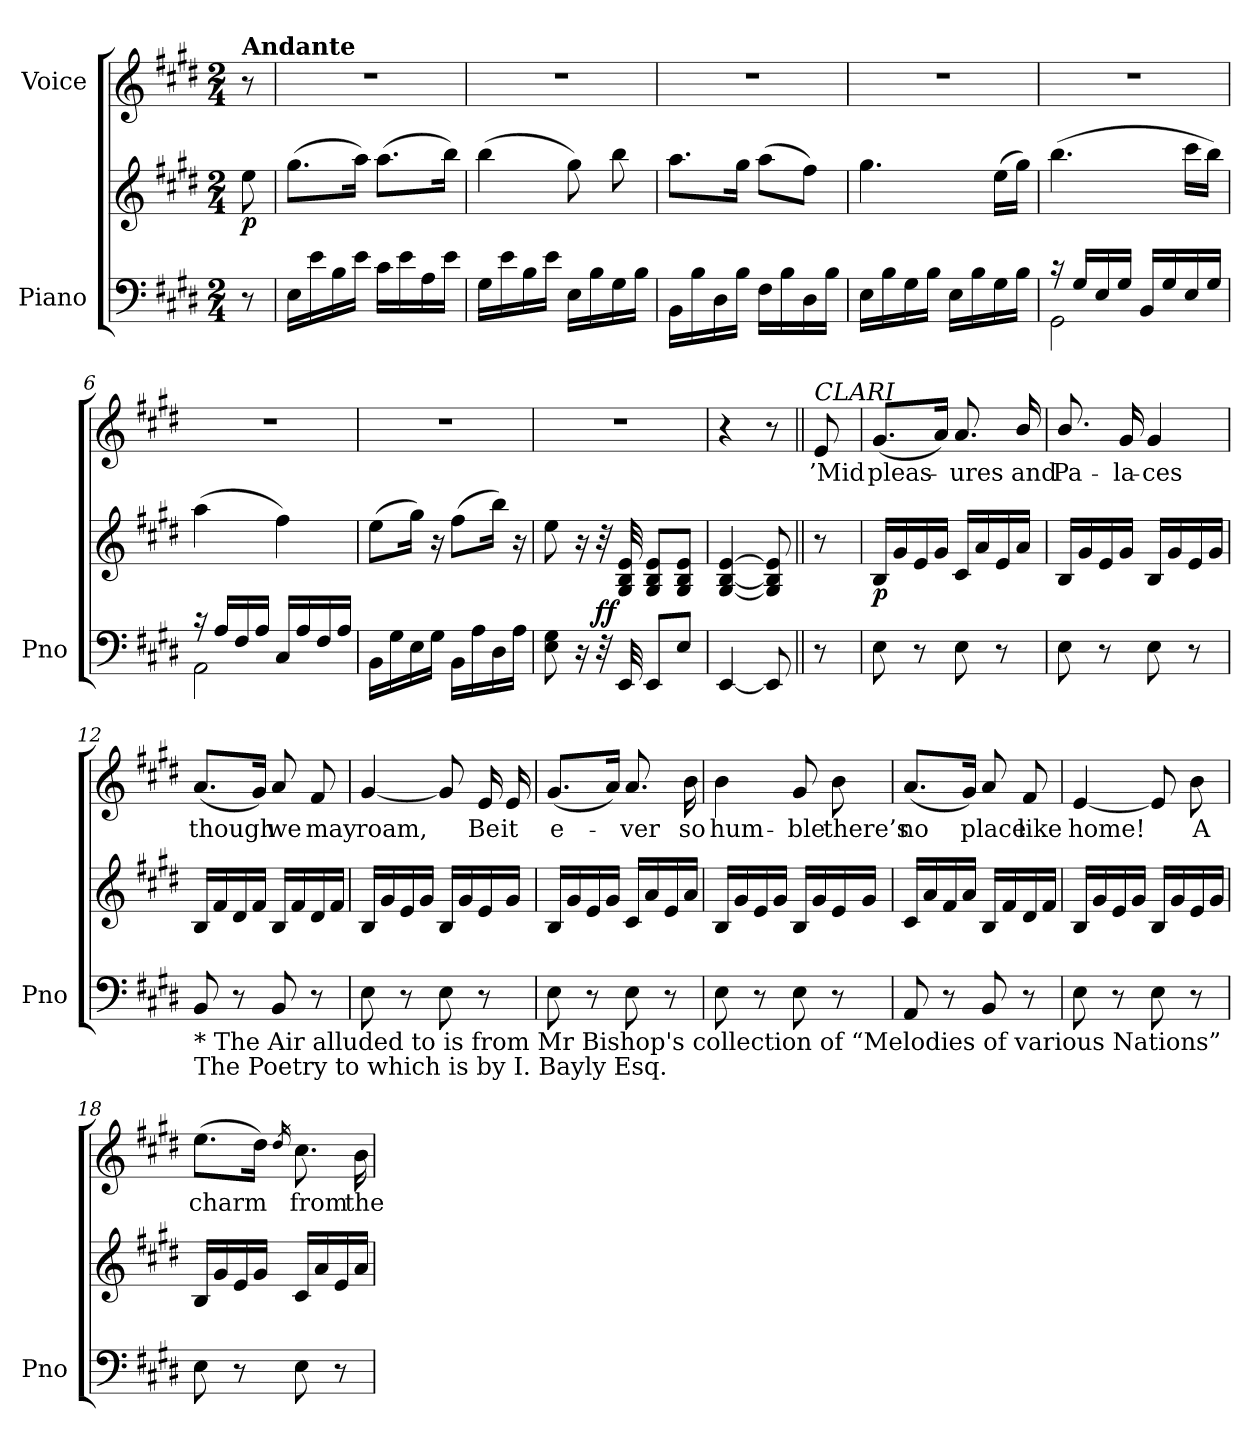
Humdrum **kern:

**kern	**kern	**dynam	**kern	**text
*part2	*part2	*part2	*part1	*part1
*staff3	*staff2	*staff2/3	*staff1	*staff1
*I"Piano	*	*	*I"Voice	*
*I'Pno	*	*	*	*
*clefF4	*clefG2	*	*clefG2	*
*k[f#c#g#d#]	*k[f#c#g#d#]	*	*k[f#c#g#d#]	*
*M2/4	*M2/4	*	*M2/4	*
=	=	=	=	=
!	!	!	!LO:TX:a:B:t=Andante	!
!	!	!LO:DY:b	!	!
8r	8ee\	p	8r	.
=1	=1	=1	=1	=1
16E\LL	(8.gg#\L	.	2r	.
16e\	.	.	.	.
16B\	.	.	.	.
16e\JJ	16aa\Jk)	.	.	.
16c#\LL	(8.aa\L	.	.	.
16e\	.	.	.	.
16A\	.	.	.	.
16e\JJ	16bb\Jk)	.	.	.
=2	=2	=2	=2	=2
16G#\LL	(4bb\	.	2r	.
16e\	.	.	.	.
16B\	.	.	.	.
16e\JJ	.	.	.	.
16E\LL	8gg#\)	.	.	.
16B\	.	.	.	.
16G#\	8bb\	.	.	.
16B\JJ	.	.	.	.
=3	=3	=3	=3	=3
16BB\LL	8.aa\L	.	2r	.
16B\	.	.	.	.
16D#\	.	.	.	.
16B\JJ	16gg#\Jk	.	.	.
16F#\LL	(8aa\L	.	.	.
16B\	.	.	.	.
16D#\	8ff#\J)	.	.	.
16B\JJ	.	.	.	.
=4	=4	=4	=4	=4
16E\LL	4.gg#\	.	2r	.
16B\	.	.	.	.
16G#\	.	.	.	.
16B\JJ	.	.	.	.
16E\LL	.	.	.	.
16B\	.	.	.	.
16G#\	(16ee\LL	.	.	.
16B\JJ	16gg#\JJ)	.	.	.
=5	=5	=5	=5	=5
*^	*	*	*	*
16r	2GG#\	(4.bb\	.	2r	.
16G#/LL	.	.	.	.	.
16E/	.	.	.	.	.
16G#/JJ	.	.	.	.	.
16BB/LL	.	.	.	.	.
16G#/	.	.	.	.	.
16E/	.	16ccc#\LL	.	.	.
16G#/JJ	.	16bb\JJ)	.	.	.
=6	=6	=6	=6	=6	=6
16r	2AA\	(4aa\	.	2r	.
16A/LL	.	.	.	.	.
16F#/	.	.	.	.	.
16A/JJ	.	.	.	.	.
16C#/LL	.	4ff#\)	.	.	.
16A/	.	.	.	.	.
16F#/	.	.	.	.	.
16A/JJ	.	.	.	.	.
*v	*v	*	*	*	*
=7	=7	=7	=7	=7
16BB\LL	(8ee\L	.	2r	.
16G#\	.	.	.	.
16E\	16gg#\Jk)	.	.	.
16G#\JJ	16r	.	.	.
16BB\LL	(8ff#\L	.	.	.
16A\	.	.	.	.
16D#\	16bb\Jk)	.	.	.
16A\JJ	16r	.	.	.
=8	=8	=8	=8	=8
8E\ 8G#\	8ee\	.	2r	.
16r	16r	.	.	.
!	!	!LO:DY:b	!	!
32r	32r	ff	.	.
32EE/	32G#/ 32B/ 32e/	.	.	.
8EE/L	8G#/ 8B/ 8e/L	.	.	.
8E/J	8G#/ 8B/ 8e/J	.	.	.
=9	=9	=9	=9	=9
[4EE/	[4G#/ [>4B/ [4e/	.	4r	.
8EE/]	8G#/] 8B/] 8e/]	.	8r	.
=9X1||	=9X1||	=9X1||	=9X1||	=9X1||
!	!	!	!LO:TX:i:t=CLARI	!
8r	8r	.	8e/	’Mid
=10	=10	=10	=10	=10
!	!	!LO:DY:b	!	!
8E\	16B/LL	p	(8.g#/L	pleas-
.	16g#/	.	.	.
8r	16e/	.	.	.
.	16g#/JJ	.	16a/Jk)	.
8E\	16c#/LL	.	8.a/	-ures
.	16a/	.	.	.
8r	16e/	.	.	.
.	16a/JJ	.	16b/	and
=11	=11	=11	=11	=11
8E\	16B/LL	.	8.b/	Pa-
.	16g#/	.	.	.
8r	16e/	.	.	.
.	16g#/JJ	.	16g#/	-la-
8E\	16B/LL	.	4g#/	-ces
.	16g#/	.	.	.
8r	16e/	.	.	.
.	16g#/JJ	.	.	.
=12	=12	=12	=12	=12
!LO:TX:b:t=* The Air alluded to is from Mr Bishop's collection of “Melodies of various Nations”	!	!	!	!
!LO:TX:b:t=The Poetry to which is by I. Bayly Esq.	!	!	!	!
8BB/	16B/LL	.	(8.a/L	though
.	16f#/	.	.	.
8r	16d#/	.	.	.
.	16f#/JJ	.	16g#/Jk)	.
8BB/	16B/LL	.	8a/	we
.	16f#/	.	.	.
8r	16d#/	.	8f#/	may
.	16f#/JJ	.	.	.
=13	=13	=13	=13	=13
8E\	16B/LL	.	[4g#/	roam,
.	16g#/	.	.	.
8r	16e/	.	.	.
.	16g#/JJ	.	.	.
8E\	16B/LL	.	8g#/]	.
.	16g#/	.	.	.
8r	16e/	.	16e/	Be
.	16g#/JJ	.	16e/	it
=14	=14	=14	=14	=14
8E\	16B/LL	.	(8.g#/L	e-
.	16g#/	.	.	.
8r	16e/	.	.	.
.	16g#/JJ	.	16a/Jk)	.
8E\	16c#/LL	.	8.a/	-ver
.	16a/	.	.	.
8r	16e/	.	.	.
.	16a/JJ	.	16b\	so
=15	=15	=15	=15	=15
8E\	16B/LL	.	4b\	hum-
.	16g#/	.	.	.
8r	16e/	.	.	.
.	16g#/JJ	.	.	.
8E\	16B/LL	.	8g#/	-ble
.	16g#/	.	.	.
8r	16e/	.	8b\	there’s
.	16g#/JJ	.	.	.
=16	=16	=16	=16	=16
8AA/	16c#/LL	.	(8.a/L	no
.	16a/	.	.	.
8r	16f#/	.	.	.
.	16a/JJ	.	16g#/Jk)	.
8BB/	16B/LL	.	8a/	place
.	16f#/	.	.	.
8r	16d#/	.	8f#/	like
.	16f#/JJ	.	.	.
=17	=17	=17	=17	=17
8E\	16B/LL	.	[4e/	home!
.	16g#/	.	.	.
8r	16e/	.	.	.
.	16g#/JJ	.	.	.
8E\	16B/LL	.	8e/]	.
.	16g#/	.	.	.
8r	16e/	.	8b\	A
.	16g#/JJ	.	.	.
=18	=18	=18	=18	=18
8E\	16B/LL	.	(8.ee\L	charm
.	16g#/	.	.	.
8r	16e/	.	.	.
.	16g#/JJ	.	16dd#\Jk)	.
.	.	.	16qdd#/	.
8E\	16c#/LL	.	8.cc#\	from
.	16a/	.	.	.
8r	16e/	.	.	.
.	16a/JJ	.	16b\	the
=	=	=	=	=
*-	*-	*-	*-	*-
